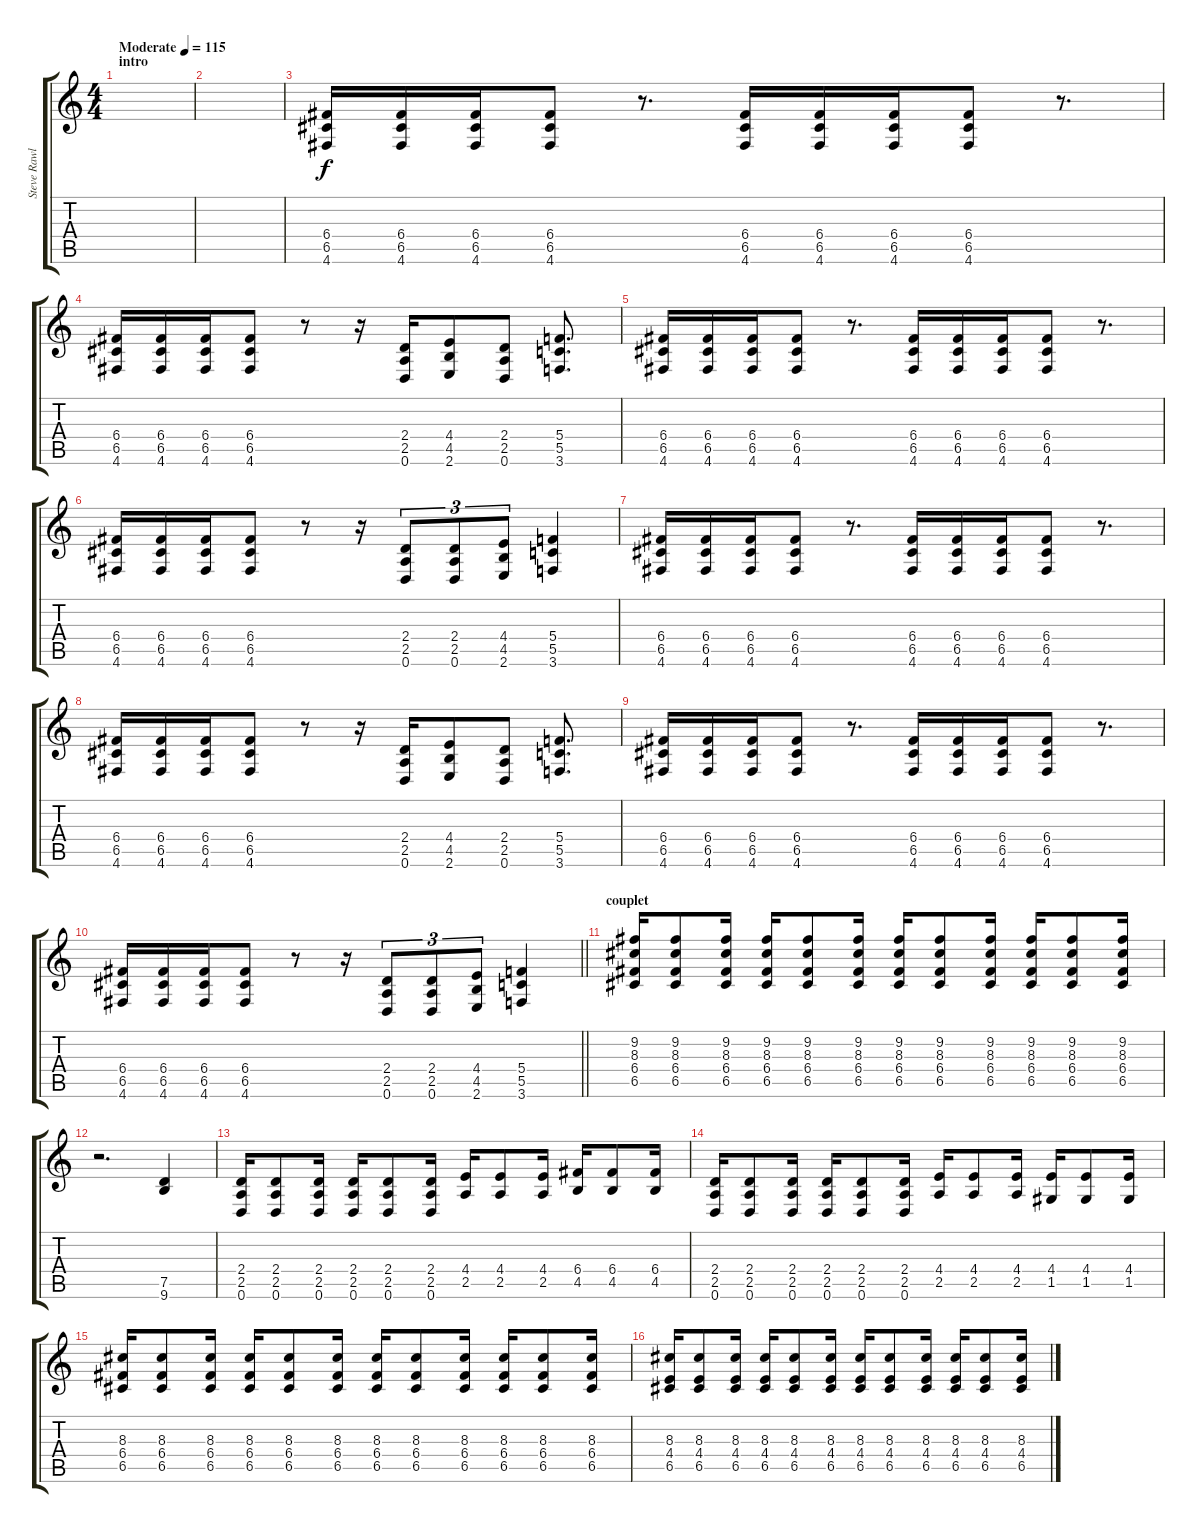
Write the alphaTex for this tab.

\track ("Steve Rawles" "Steve Rawl") {instrument distortionguitar}
\staff {score tabs}
\tuning (D4 A3 F3 C3 G2 D2) {hide}
\ts (4 4)
\section ("" "intro")
\tempo (115 "Moderate")
\clef g2
\ks c
|
|
(6.4 6.5 4.6).16 (6.4 6.5 4.6).16 (6.4 6.5 4.6).16 (6.4 6.5 4.6).8 r.8{d} (6.4 6.5 4.6).16 (6.4 6.5 4.6).16 (6.4 6.5 4.6).16 (6.4 6.5 4.6).8 r.8{d} |
(6.4 6.5 4.6).16 (6.4 6.5 4.6).16 (6.4 6.5 4.6).16 (6.4 6.5 4.6).8 r.8 r.16 (2.4 2.5 0.6).16 (4.4 4.5 2.6).8 (2.4 2.5 0.6).8 (5.4 5.5 3.6).8{d} |
(6.4 6.5 4.6).16 (6.4 6.5 4.6).16 (6.4 6.5 4.6).16 (6.4 6.5 4.6).8 r.8{d} (6.4 6.5 4.6).16 (6.4 6.5 4.6).16 (6.4 6.5 4.6).16 (6.4 6.5 4.6).8 r.8{d} |
(6.4 6.5 4.6).16 (6.4 6.5 4.6).16 (6.4 6.5 4.6).16 (6.4 6.5 4.6).8 r.8 r.16 (2.4 2.5 0.6).8{tu (3 2)} (2.4 2.5 0.6).8{tu (3 2)} (4.4 4.5 2.6).8{tu (3 2)} (5.4 5.5 3.6).4 |
(6.4 6.5 4.6).16 (6.4 6.5 4.6).16 (6.4 6.5 4.6).16 (6.4 6.5 4.6).8 r.8{d} (6.4 6.5 4.6).16 (6.4 6.5 4.6).16 (6.4 6.5 4.6).16 (6.4 6.5 4.6).8 r.8{d} |
(6.4 6.5 4.6).16 (6.4 6.5 4.6).16 (6.4 6.5 4.6).16 (6.4 6.5 4.6).8 r.8 r.16 (2.4 2.5 0.6).16 (4.4 4.5 2.6).8 (2.4 2.5 0.6).8 (5.4 5.5 3.6).8{d} |
(6.4 6.5 4.6).16 (6.4 6.5 4.6).16 (6.4 6.5 4.6).16 (6.4 6.5 4.6).8 r.8{d} (6.4 6.5 4.6).16 (6.4 6.5 4.6).16 (6.4 6.5 4.6).16 (6.4 6.5 4.6).8 r.8{d} |
\barLineRight lightlight
(6.4 6.5 4.6).16 (6.4 6.5 4.6).16 (6.4 6.5 4.6).16 (6.4 6.5 4.6).8 r.8 r.16 (2.4 2.5 0.6).8{tu (3 2)} (2.4 2.5 0.6).8{tu (3 2)} (4.4 4.5 2.6).8{tu (3 2)} (5.4 5.5 3.6).4 |
\section ("" "couplet")
(9.2 8.3 6.4 6.5).16 (9.2 8.3 6.4 6.5).8 (9.2 8.3 6.4 6.5).16 (9.2 8.3 6.4 6.5).16 (9.2 8.3 6.4 6.5).8 (9.2 8.3 6.4 6.5).16 (9.2 8.3 6.4 6.5).16 (9.2 8.3 6.4 6.5).8 (9.2 8.3 6.4 6.5).16 (9.2 8.3 6.4 6.5).16 (9.2 8.3 6.4 6.5).8 (9.2 8.3 6.4 6.5).16 |
r.2{d} (7.5 9.6).4 |
(2.4 2.5 0.6).16 (2.4 2.5 0.6).8 (2.4 2.5 0.6).16 (2.4 2.5 0.6).16 (2.4 2.5 0.6).8 (2.4 2.5 0.6).16 (4.4 2.5).16 (4.4 2.5).8 (4.4 2.5).16 (6.4 4.5).16 (6.4 4.5).8 (6.4 4.5).16 |
(2.4 2.5 0.6).16 (2.4 2.5 0.6).8 (2.4 2.5 0.6).16 (2.4 2.5 0.6).16 (2.4 2.5 0.6).8 (2.4 2.5 0.6).16 (4.4 2.5).16 (4.4 2.5).8 (4.4 2.5).16 (4.4 1.5).16 (4.4 1.5).8 (4.4 1.5).16 |
(8.3 6.4 6.5).16 (8.3 6.4 6.5).8 (8.3 6.4 6.5).16 (8.3 6.4 6.5).16 (8.3 6.4 6.5).8 (8.3 6.4 6.5).16 (8.3 6.4 6.5).16 (8.3 6.4 6.5).8 (8.3 6.4 6.5).16 (8.3 6.4 6.5).16 (8.3 6.4 6.5).8 (8.3 6.4 6.5).16 |
(8.3 4.4 6.5).16 (8.3 4.4 6.5).8 (8.3 4.4 6.5).16 (8.3 4.4 6.5).16 (8.3 4.4 6.5).8 (8.3 4.4 6.5).16 (8.3 4.4 6.5).16 (8.3 4.4 6.5).8 (8.3 4.4 6.5).16 (8.3 4.4 6.5).16 (8.3 4.4 6.5).8 (8.3 4.4 6.5).16
